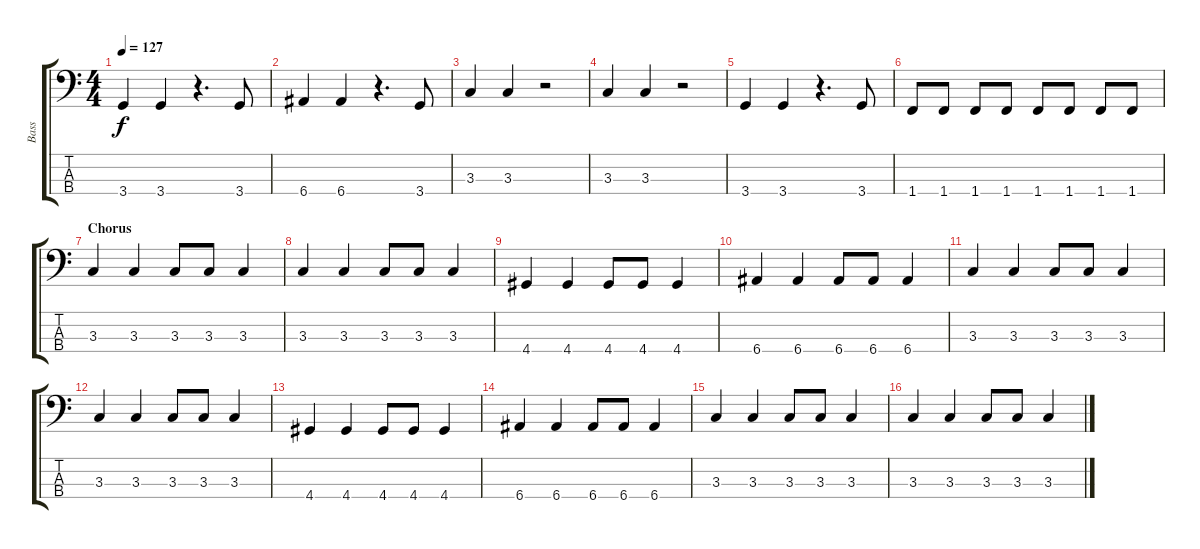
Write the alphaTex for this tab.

\track ("Bass" "Bass") {instrument electricbassfinger}
\staff {score tabs}
\tuning (G2 D2 A1 E1) {hide}
\ts (4 4)
\tempo 127
\clef f4
\ks c
3.4.4{dy f} 3.4.4 r.4{d} 3.4.8 |
6.4.4 6.4.4 r.4{d} 3.4.8 |
3.3.4 3.3.4 r.2 |
3.3.4 3.3.4 r.2 |
3.4.4 3.4.4 r.4{d} 3.4.8 |
1.4.8 1.4.8 1.4.8 1.4.8 1.4.8 1.4.8 1.4.8 1.4.8 |
\section ("" "Chorus")
3.3.4 3.3.4 3.3.8 3.3.8 3.3.4 |
3.3.4 3.3.4 3.3.8 3.3.8 3.3.4 |
4.4.4 4.4.4 4.4.8 4.4.8 4.4.4 |
6.4.4 6.4.4 6.4.8 6.4.8 6.4.4 |
3.3.4 3.3.4 3.3.8 3.3.8 3.3.4 |
3.3.4 3.3.4 3.3.8 3.3.8 3.3.4 |
4.4.4 4.4.4 4.4.8 4.4.8 4.4.4 |
6.4.4 6.4.4 6.4.8 6.4.8 6.4.4 |
3.3.4 3.3.4 3.3.8 3.3.8 3.3.4 |
3.3.4 3.3.4 3.3.8 3.3.8 3.3.4
